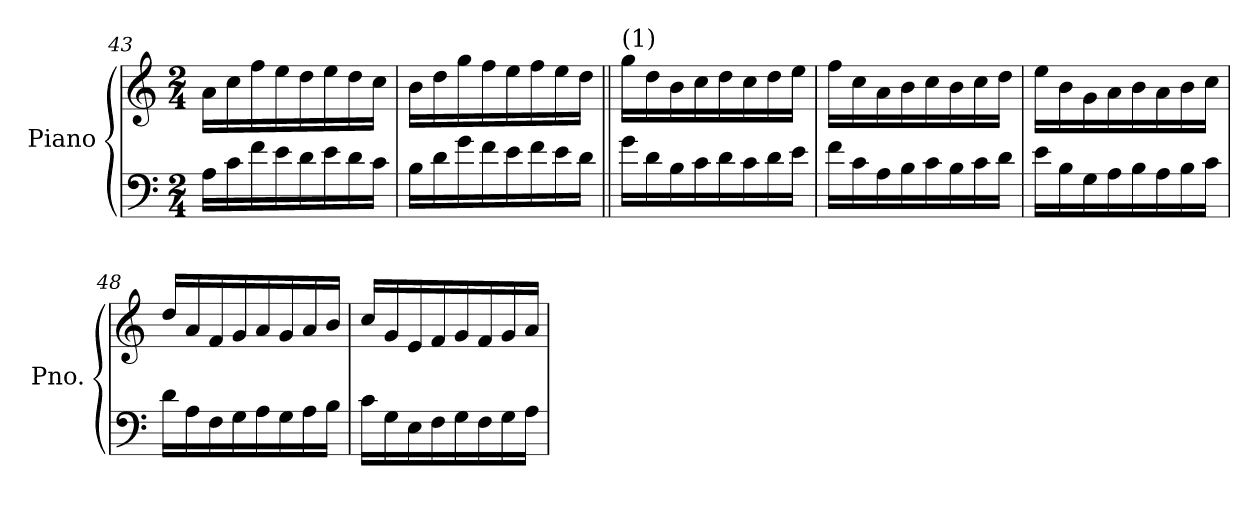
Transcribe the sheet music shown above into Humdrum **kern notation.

**kern	**kern
*part1	*part1
*staff2	*staff1
*I"Piano	*
*I'Pno.	*
*clefF4	*clefG2
*k[]	*k[]
*M2/4	*M2/4
=43	=43
16A\LL	16a\LL
16c\	16cc\
16f\	16ff\
16e\	16ee\
16d\	16dd\
16e\	16ee\
16d\	16dd\
16c\JJ	16cc\JJ
=44	=44
16B\LL	16b\LL
16d\	16dd\
16g\	16gg\
16f\	16ff\
16e\	16ee\
16f\	16ff\
16e\	16ee\
16d\JJ	16dd\JJ
=45||	=45||
!	!LO:TX:a:t=(1)
16g\LL	16gg\LL
16d\	16dd\
16B\	16b\
16c\	16cc\
16d\	16dd\
16c\	16cc\
16d\	16dd\
16e\JJ	16ee\JJ
=46	=46
16f\LL	16ff\LL
16c\	16cc\
16A\	16a\
16B\	16b\
16c\	16cc\
16B\	16b\
16c\	16cc\
16d\JJ	16dd\JJ
=47	=47
16e\LL	16ee\LL
16B\	16b\
16G\	16g\
16A\	16a\
16B\	16b\
16A\	16a\
16B\	16b\
16c\JJ	16cc\JJ
!!LO:LB:g=z
=48	=48
16d\LL	16dd/LL
16A\	16a/
16F\	16f/
16G\	16g/
16A\	16a/
16G\	16g/
16A\	16a/
16B\JJ	16b/JJ
=49	=49
16c\LL	16cc/LL
16G\	16g/
16E\	16e/
16F\	16f/
16G\	16g/
16F\	16f/
16G\	16g/
16A\JJ	16a/JJ
=	=
*-	*-
